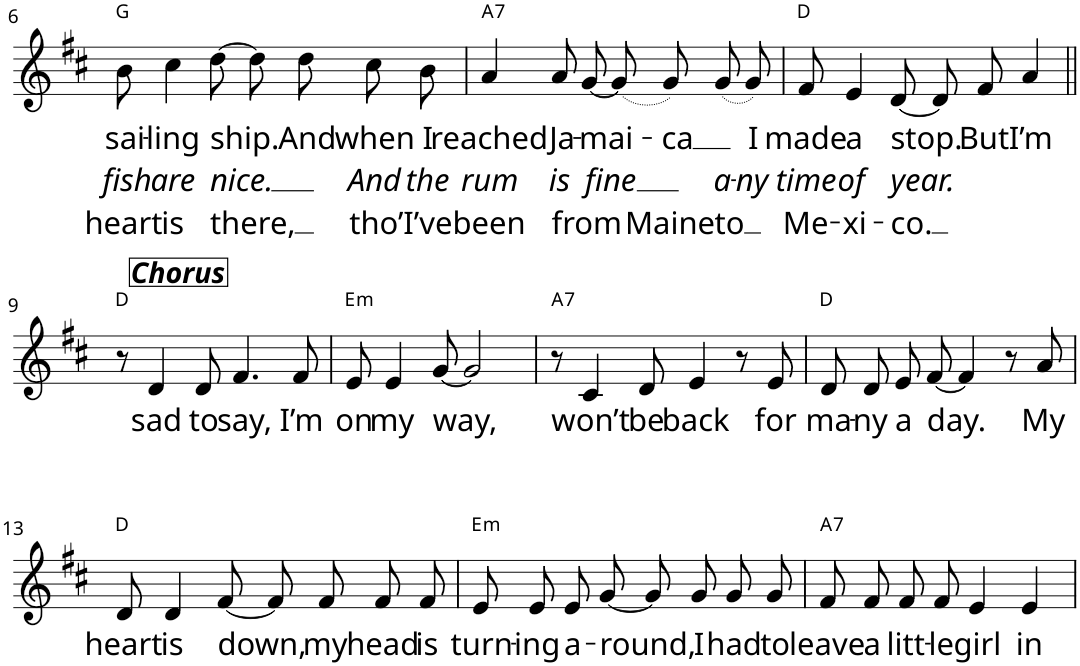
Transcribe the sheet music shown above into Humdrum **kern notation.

**kern	**text	**text	**text	**harte
*part1	*part1	*part1	*part1	*part1
*staff1	*staff1	*staff1	*staff1	*
*I"P1	*	*	*	*
!!LO:PB:g=z
*clefG2	*	*	*	*
*k[f#c#]	*	*	*	*
*D:	*	*	*	*
*M4/4	*	*	*	*
=6	=6	=6	=6	=6
!	!LO:LY:b	!LO:LY:b	!LO:LY:b	!
8b\	sai-	fish	heart	G:maj
!	!LO:LY:b	!LO:LY:b	!LO:LY:b	!
4cc#\	-ling	are	is	.
!	!LO:LY:b	!LO:LY:b	!LO:LY:b	!
[8dd\	ship.	nice.	there,	.
8dd\L]	.	.	.	.
!	!LO:LY:b	!	!	!
8dd\J	And	.	.	.
!	!LO:LY:b	!LO:LY:b	!LO:LY:b	!
8cc#\L	when	And	tho’	.
!	!LO:LY:b	!LO:LY:b	!LO:LY:b	!
8b\J	I	the	I’ve	.
=7	=7	=7	=7	=7
!	!LO:LY:b	!LO:LY:b	!LO:LY:b	!LO:H:kt=7
4a/	reached	rum	been	A:7
!	!LO:LY:b	!LO:LY:b	!LO:LY:b	!
8a/L	Ja-	is	from	.
!	!LO:LY:b	!LO:LY:b	!	!
[8g/J	-mai-	fine	.	.
(8g/L]	.	.	.	.
!	!LO:LY:b	!	!LO:LY:b	!
8g/J)	-ca	.	Maine	.
!	!	!LO:LY:b	!LO:LY:b	!
(8g/L	.	a-	to	.
!	!LO:LY:b	!LO:LY:b	!	!
8g/J)	I	-ny	.	.
=8	=8	=8	=8	=8
!	!LO:LY:b	!LO:LY:b	!LO:LY:b	!
8f#/	made	time	Me-	D:maj
!	!LO:LY:b	!LO:LY:b	!LO:LY:b	!
4e/	a	of	-xi-	.
!	!LO:LY:b	!LO:LY:b	!LO:LY:b	!
[8d/	stop.	year.	-co.	.
8d/L]	.	.	.	.
!	!LO:LY:b	!	!	!
8f#/J	But	.	.	.
!	!LO:LY:b	!	!	!
4a/	I’m	.	.	.
!!LO:LB:g=z
=9||	=9||	=9||	=9||	=9||
!LO:TX:a:Bi:t=Chorus	!	!	!	!
8r	.	.	.	D:maj
!	!LO:LY:b	!	!	!
4d/	sad	.	.	.
!	!LO:LY:b	!	!	!
8d/	to	.	.	.
!	!LO:LY:b	!	!	!
4.f#/	say,	.	.	.
!	!LO:LY:b	!	!	!
8f#/	I’m	.	.	.
=10	=10	=10	=10	=10
!	!LO:LY:b	!	!	!LO:H:kt=m
8e/	on	.	.	E:min
!	!LO:LY:b	!	!	!
4e/	my	.	.	.
!	!LO:LY:b	!	!	!
[8g/	way,	.	.	.
2g/]	.	.	.	.
=11	=11	=11	=11	=11
!	!	!	!	!LO:H:kt=7
8r	.	.	.	A:7
!	!LO:LY:b	!	!	!
4c#/	won’t	.	.	.
!	!LO:LY:b	!	!	!
8d/	be	.	.	.
!	!LO:LY:b	!	!	!
4e/	back	.	.	.
8r	.	.	.	.
!	!LO:LY:b	!	!	!
8e/	for	.	.	.
=12	=12	=12	=12	=12
!	!LO:LY:b	!	!	!
8d/L	ma-	.	.	D:maj
!	!LO:LY:b	!	!	!
8d/J	-ny	.	.	.
!	!LO:LY:b	!	!	!
8e/L	a	.	.	.
!	!LO:LY:b	!	!	!
[8f#/J	day.	.	.	.
4f#/]	.	.	.	.
8r	.	.	.	.
!	!LO:LY:b	!	!	!
8a/	My	.	.	.
!!LO:LB:g=z
=13	=13	=13	=13	=13
!	!LO:LY:b	!	!	!
8d/	heart	.	.	D:maj
!	!LO:LY:b	!	!	!
4d/	is	.	.	.
!	!LO:LY:b	!	!	!
[8f#/	down,	.	.	.
8f#/L]	.	.	.	.
!	!LO:LY:b	!	!	!
8f#/J	my	.	.	.
!	!LO:LY:b	!	!	!
8f#/L	head	.	.	.
!	!LO:LY:b	!	!	!
8f#/J	is	.	.	.
=14	=14	=14	=14	=14
!	!LO:LY:b	!	!	!LO:H:kt=m
8e/L	turn-	.	.	E:min
!	!LO:LY:b	!	!	!
8e/J	-ing	.	.	.
!	!LO:LY:b	!	!	!
8e/L	a-	.	.	.
!	!LO:LY:b	!	!	!
[8g/J	-round,	.	.	.
8g/L]	.	.	.	.
!	!LO:LY:b	!	!	!
8g/J	I	.	.	.
!	!LO:LY:b	!	!	!
8g/L	had	.	.	.
!	!LO:LY:b	!	!	!
8g/J	to	.	.	.
=15	=15	=15	=15	=15
!	!LO:LY:b	!	!	!LO:H:kt=7
8f#/L	leave	.	.	A:7
!	!LO:LY:b	!	!	!
8f#/J	a	.	.	.
!	!LO:LY:b	!	!	!
8f#/L	litt-	.	.	.
!	!LO:LY:b	!	!	!
8f#/J	-le	.	.	.
!	!LO:LY:b	!	!	!
4e/	girl	.	.	.
!	!LO:LY:b	!	!	!
4e/	in	.	.	.
=	=	=	=	=
*-	*-	*-	*-	*-
